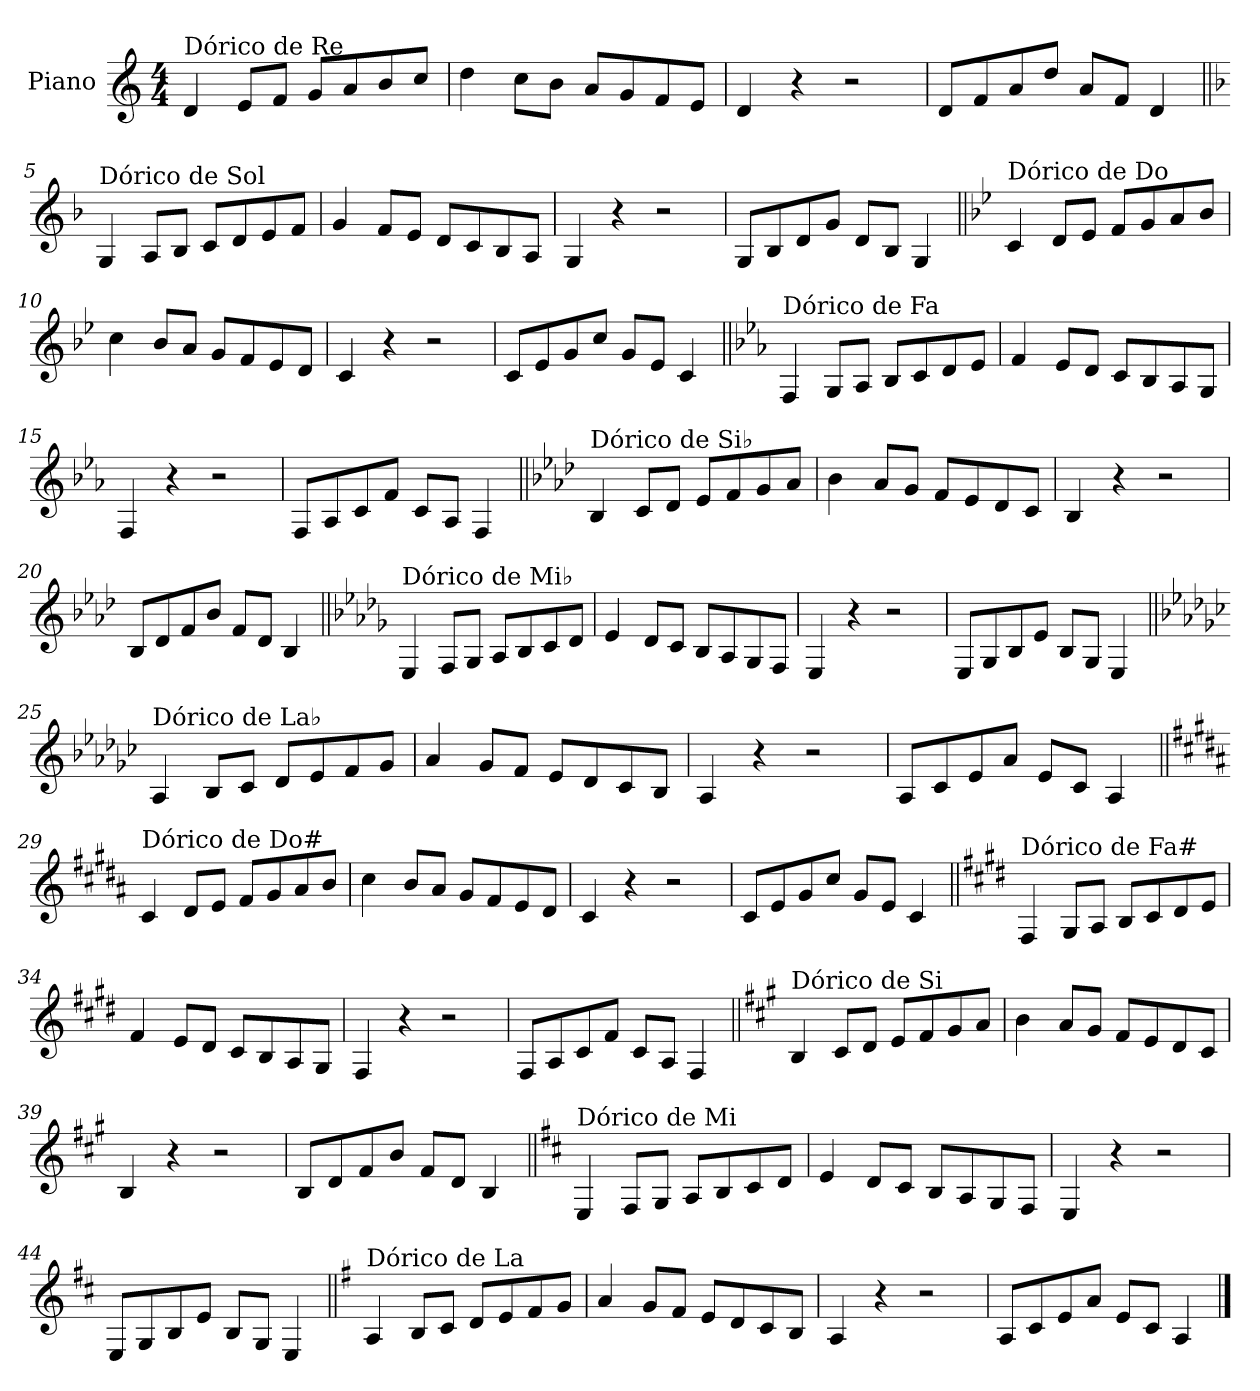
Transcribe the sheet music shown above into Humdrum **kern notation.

**kern
*part1
*staff1
*I"Piano
*I'Pno.
*clefG2
*k[]
*M4/4
=1
!LO:TX:a:t=Dórico de Re
4d/
8e/L
8f/J
8g/L
8a/
8b/
8cc/J
=2
4dd\
8cc\L
8b\J
8a/L
8g/
8f/
8e/J
=3
4d/
4r
2r
=4
8d/L
8f/
8a/
8dd/J
8a/L
8f/J
4d/
!!LO:LB:g=z
=5||
*k[b-]
!LO:TX:a:t=Dórico de Sol
4G/
8A/L
8B-/J
8c/L
8d/
8e/
8f/J
=6
4g/
8f/L
8e/J
8d/L
8c/
8B-/
8A/J
=7
4G/
4r
2r
=8
8G/L
8B-/
8d/
8g/J
8d/L
8B-/J
4G/
!!LO:LB:g=z
=9||
*k[b-e-]
!LO:TX:a:t=Dórico de Do
4c/
8d/L
8e-/J
8f/L
8g/
8a/
8b-/J
=10
4cc\
8b-/L
8a/J
8g/L
8f/
8e-/
8d/J
=11
4c/
4r
2r
=12
8c/L
8e-/
8g/
8cc/J
8g/L
8e-/J
4c/
!!LO:LB:g=z
=13||
*k[b-e-a-]
!LO:TX:a:t=Dórico de Fa
4F/
8G/L
8A-/J
8B-/L
8c/
8d/
8e-/J
=14
4f/
8e-/L
8d/J
8c/L
8B-/
8A-/
8G/J
=15
4F/
4r
2r
=16
8F/L
8A-/
8c/
8f/J
8c/L
8A-/J
4F/
!!LO:LB:g=z
=17||
*k[b-e-a-d-]
!LO:TX:a:t=Dórico de Si♭
4B-/
8c/L
8d-/J
8e-/L
8f/
8g/
8a-/J
=18
4b-\
8a-/L
8g/J
8f/L
8e-/
8d-/
8c/J
=19
4B-/
4r
2r
=20
8B-/L
8d-/
8f/
8b-/J
8f/L
8d-/J
4B-/
!!LO:LB:g=z
=21||
*k[b-e-a-d-g-]
!LO:TX:a:t=Dórico de Mi♭
4E-/
8F/L
8G-/J
8A-/L
8B-/
8c/
8d-/J
=22
4e-/
8d-/L
8c/J
8B-/L
8A-/
8G-/
8F/J
=23
4E-/
4r
2r
=24
8E-/L
8G-/
8B-/
8e-/J
8B-/L
8G-/J
4E-/
!!LO:LB:g=z
=25||
*k[b-e-a-d-g-c-]
!LO:TX:a:t=Dórico de La♭
4A-/
8B-/L
8c-/J
8d-/L
8e-/
8f/
8g-/J
=26
4a-/
8g-/L
8f/J
8e-/L
8d-/
8c-/
8B-/J
=27
4A-/
4r
2r
=28
8A-/L
8c-/
8e-/
8a-/J
8e-/L
8c-/J
4A-/
!!LO:LB:g=z
=29||
*k[f#c#g#d#a#]
!LO:TX:a:t=Dórico de Do#
4c#/
8d#/L
8e/J
8f#/L
8g#/
8a#/
8b/J
=30
4cc#\
8b/L
8a#/J
8g#/L
8f#/
8e/
8d#/J
=31
4c#/
4r
2r
=32
8c#/L
8e/
8g#/
8cc#/J
8g#/L
8e/J
4c#/
!!LO:LB:g=z
=33||
*k[f#c#g#d#]
!LO:TX:a:t=Dórico de Fa#
4F#/
8G#/L
8A/J
8B/L
8c#/
8d#/
8e/J
=34
4f#/
8e/L
8d#/J
8c#/L
8B/
8A/
8G#/J
=35
4F#/
4r
2r
=36
8F#/L
8A/
8c#/
8f#/J
8c#/L
8A/J
4F#/
!!LO:LB:g=z
=37||
*k[f#c#g#]
!LO:TX:a:t=Dórico de Si
4B/
8c#/L
8d/J
8e/L
8f#/
8g#/
8a/J
=38
4b\
8a/L
8g#/J
8f#/L
8e/
8d/
8c#/J
=39
4B/
4r
2r
=40
8B/L
8d/
8f#/
8b/J
8f#/L
8d/J
4B/
!!LO:LB:g=z
=41||
*k[f#c#]
!LO:TX:a:t=Dórico de Mi
4E/
8F#/L
8G/J
8A/L
8B/
8c#/
8d/J
=42
4e/
8d/L
8c#/J
8B/L
8A/
8G/
8F#/J
=43
4E/
4r
2r
=44
8E/L
8G/
8B/
8e/J
8B/L
8G/J
4E/
!!LO:LB:g=z
=45||
*k[f#]
!LO:TX:a:t=Dórico de La
4A/
8B/L
8c/J
8d/L
8e/
8f#/
8g/J
=46
4a/
8g/L
8f#/J
8e/L
8d/
8c/
8B/J
=47
4A/
4r
2r
=48
8A/L
8c/
8e/
8a/J
8e/L
8c/J
4A/
==
*-
